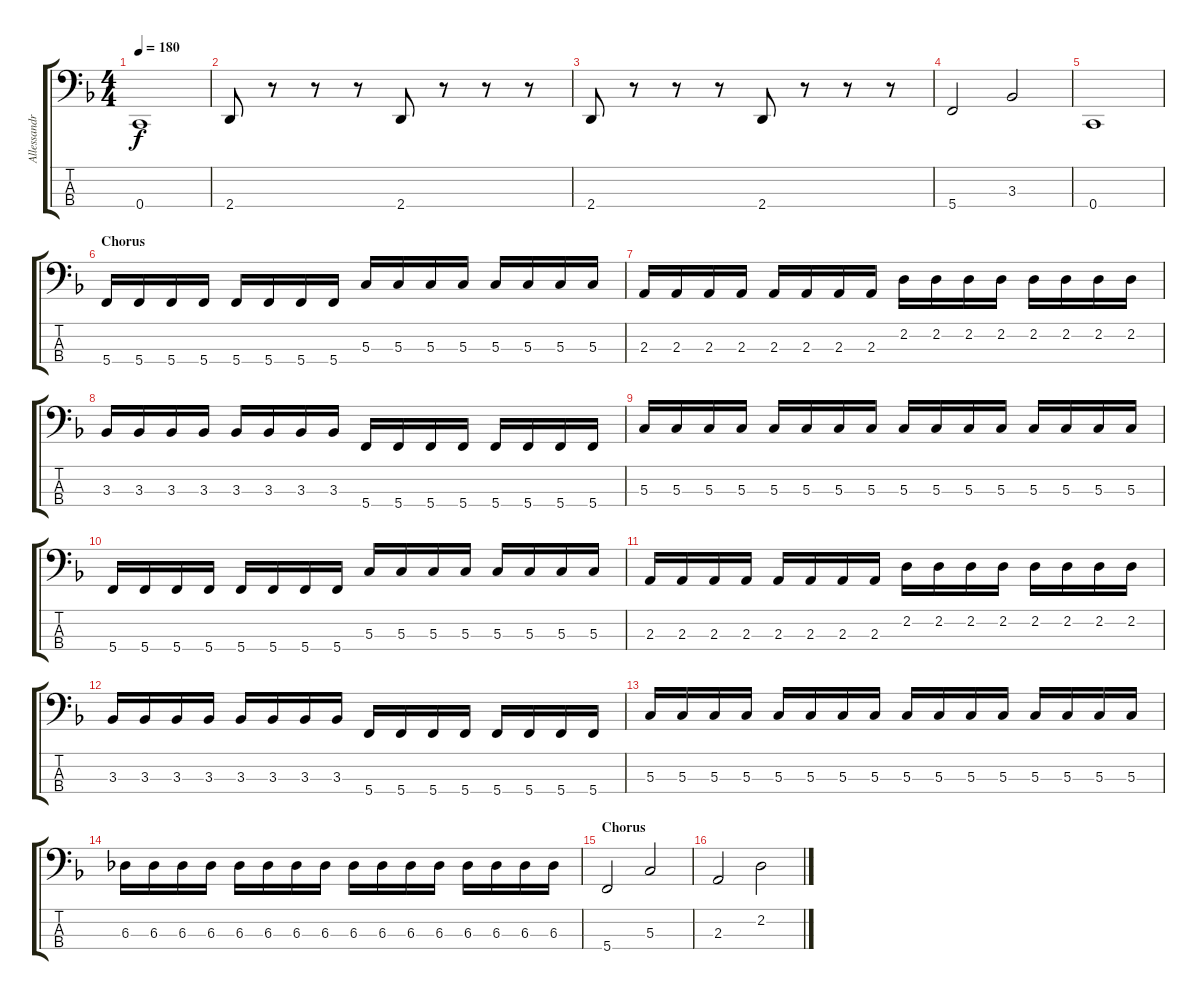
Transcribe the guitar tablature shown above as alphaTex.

\track ("Allessandro Lotta" "Allessandr") {instrument electricbassfinger}
\staff {score tabs}
\tuning (F2 C2 G1 C1) {hide}
\ts (4 4)
\tempo 180
\clef f4
\ks dminor
0.4.1{dy f} |
2.4.8 r.8 r.8 r.8 2.4.8 r.8 r.8 r.8 |
2.4.8 r.8 r.8 r.8 2.4.8 r.8 r.8 r.8 |
5.4.2 3.3.2 |
0.4.1 |
\section ("" "Chorus")
5.4.16 5.4.16 5.4.16 5.4.16 5.4.16 5.4.16 5.4.16 5.4.16 5.3.16 5.3.16 5.3.16 5.3.16 5.3.16 5.3.16 5.3.16 5.3.16 |
2.3.16 2.3.16 2.3.16 2.3.16 2.3.16 2.3.16 2.3.16 2.3.16 2.2.16 2.2.16 2.2.16 2.2.16 2.2.16 2.2.16 2.2.16 2.2.16 |
3.3.16 3.3.16 3.3.16 3.3.16 3.3.16 3.3.16 3.3.16 3.3.16 5.4.16 5.4.16 5.4.16 5.4.16 5.4.16 5.4.16 5.4.16 5.4.16 |
5.3.16 5.3.16 5.3.16 5.3.16 5.3.16 5.3.16 5.3.16 5.3.16 5.3.16 5.3.16 5.3.16 5.3.16 5.3.16 5.3.16 5.3.16 5.3.16 |
5.4.16 5.4.16 5.4.16 5.4.16 5.4.16 5.4.16 5.4.16 5.4.16 5.3.16 5.3.16 5.3.16 5.3.16 5.3.16 5.3.16 5.3.16 5.3.16 |
2.3.16 2.3.16 2.3.16 2.3.16 2.3.16 2.3.16 2.3.16 2.3.16 2.2.16 2.2.16 2.2.16 2.2.16 2.2.16 2.2.16 2.2.16 2.2.16 |
3.3.16 3.3.16 3.3.16 3.3.16 3.3.16 3.3.16 3.3.16 3.3.16 5.4.16 5.4.16 5.4.16 5.4.16 5.4.16 5.4.16 5.4.16 5.4.16 |
5.3.16 5.3.16 5.3.16 5.3.16 5.3.16 5.3.16 5.3.16 5.3.16 5.3.16 5.3.16 5.3.16 5.3.16 5.3.16 5.3.16 5.3.16 5.3.16 |
6.3.16 6.3.16 6.3.16 6.3.16 6.3.16 6.3.16 6.3.16 6.3.16 6.3.16 6.3.16 6.3.16 6.3.16 6.3.16 6.3.16 6.3.16 6.3.16 |
\section ("" "Chorus")
5.4.2 5.3.2 |
2.3.2 2.2.2
